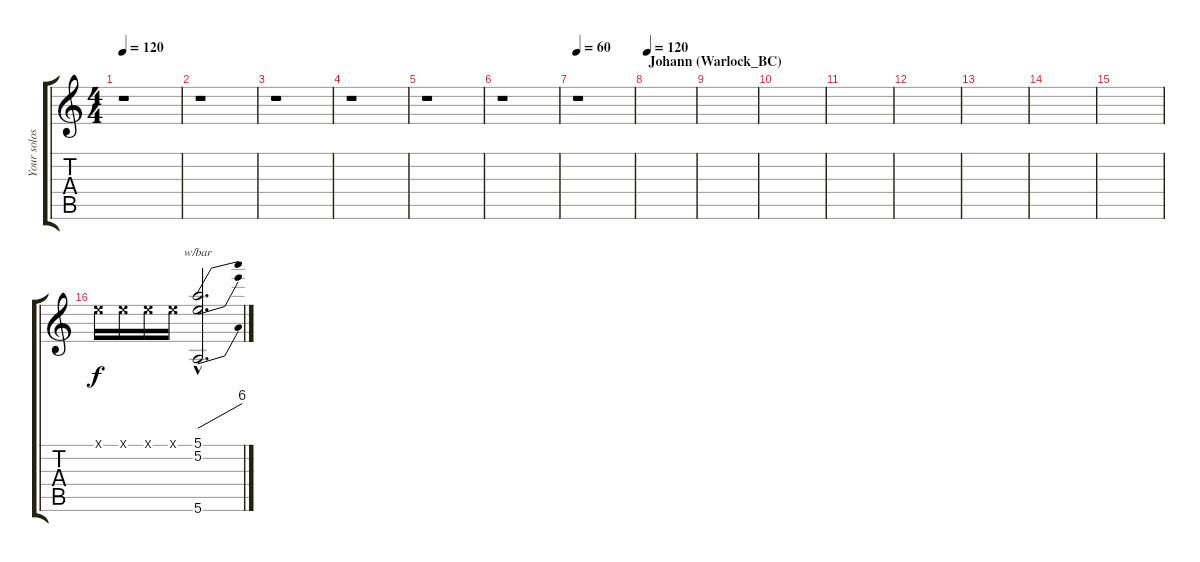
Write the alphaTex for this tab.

\track ("Your solos here!" "Your solos") {instrument distortionguitar}
\staff {score tabs}
\tuning (E4 B3 G3 D3 A2 E2) {hide}
\ts (4 4)
\tempo 120
\clef g2
\ks c
r.1{dy f} |
r.1 |
r.1 |
r.1 |
r.1 |
r.1 |
\tempo 60
r.1 |
\section ("" "Johann (Warlock_BC)")
\tempo 120
|
|
|
|
|
|
|
|
0.1{x}.16{volume 13} 0.1{x}.16 0.1{x}.16 0.1{x}.16 (5.1{hac} 5.2{hac} 5.6{hac}).2{d tbe (dive default 0 0 60 24) instrument guitarharmonics}
